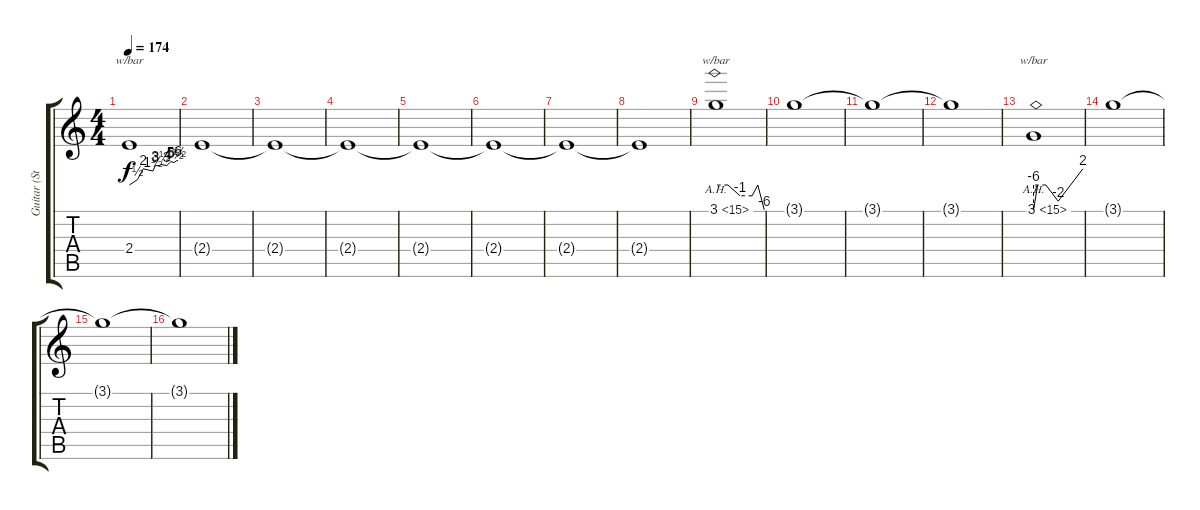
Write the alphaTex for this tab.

\track ("Guitar (Steve Morse)" "Guitar (St") {instrument overdrivenguitar}
\staff {score tabs}
\tuning (E4 B3 G3 D3 A2 E2) {hide}
\ts (4 4)
\tempo 174
\clef g2
\ks c
2.4.1{tbe (custom default 0 0 10 2 17 8 29 6 32 12 37 12 39 14 46 12 51 20 55 18 58 22 60 24) dy f} |
2.4{t}.1 |
2.4{t}.1 |
2.4{t}.1 |
2.4{t}.1 |
2.4{t}.1 |
2.4{t}.1 |
2.4{t}.1 |
3.1{ah 12}.1{tbe (custom default 0 0 15 0 30 -4 45 -4 52 0 60 -24)} |
3.1{t}.1 |
3.1{t}.1 |
3.1{t}.1 |
3.1{ah 12}.1{tbe (custom default 0 -24 5 0 15 0 30 -8 60 8)} |
3.1{t}.1 |
3.1{t}.1 |
3.1{t}.1
